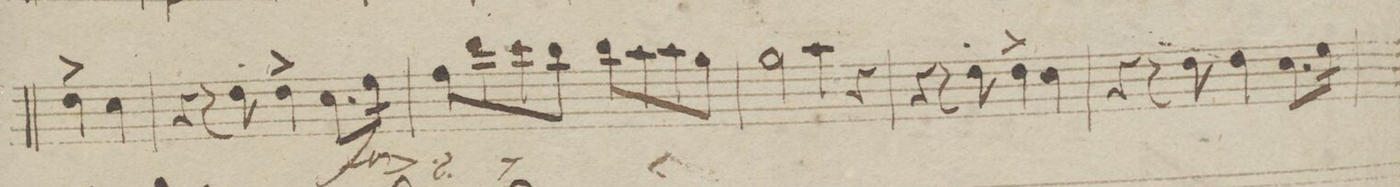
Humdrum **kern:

**kern	**dynam
*I"Clarinetto 1mo in B.	*
*clefG2	*
*k[f#]	*
*met(c)	*
*M4/4	*
4cc^\	.
4bX\	.
=155	=155
4r	.
8r	.
8cc'\	.
4cc^\	.
8.bX\L	f
16dd\Jk	.
=156	=156
8ee\L	.
8ccc\	.
8bbX\	.
8aa\J	.
8aa\L	.
8gg\	.
8gg\	.
8ff#\J	.
=157	=157
2ff#\	.
4gg\	.
4r	.
=158	=158
4r	.
8r	.
8cc'\	.
4cc^\	.
4bX\	.
=159	=159
4r	.
8r	.
8cc\	.
4cc\	.
8.bX\L	.
16dd\Jk	.
=160	=160
*-	*-
